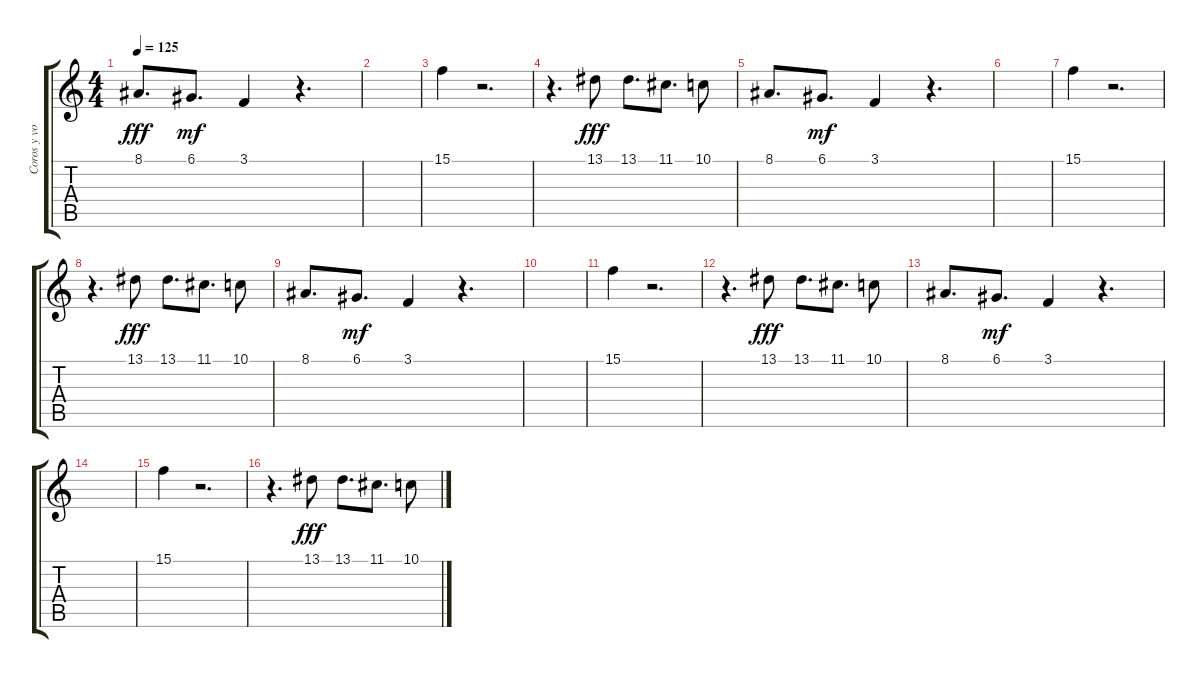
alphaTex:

\track ("Coros y voz " "Coros y vo") {instrument choiraahs}
\staff {score tabs}
\tuning (D4 A3 F3 C3 G2 D2) {hide}
\ts (4 4)
\tempo 125
\clef g2
\ks c
8.1.8{d dy fff} 6.1.8{d dy mf} 3.1.4 r.4{d} |
|
15.1.4 r.2{d} |
r.4{d} 13.1.8{dy fff} 13.1.8{d} 11.1.8{d} 10.1.8 |
8.1.8{d} 6.1.8{d dy mf} 3.1.4 r.4{d} |
|
15.1.4 r.2{d} |
r.4{d} 13.1.8{dy fff} 13.1.8{d} 11.1.8{d} 10.1.8 |
8.1.8{d} 6.1.8{d dy mf} 3.1.4 r.4{d} |
|
15.1.4 r.2{d} |
r.4{d} 13.1.8{dy fff} 13.1.8{d} 11.1.8{d} 10.1.8 |
8.1.8{d} 6.1.8{d dy mf} 3.1.4 r.4{d} |
|
15.1.4 r.2{d} |
r.4{d} 13.1.8{dy fff} 13.1.8{d} 11.1.8{d} 10.1.8
